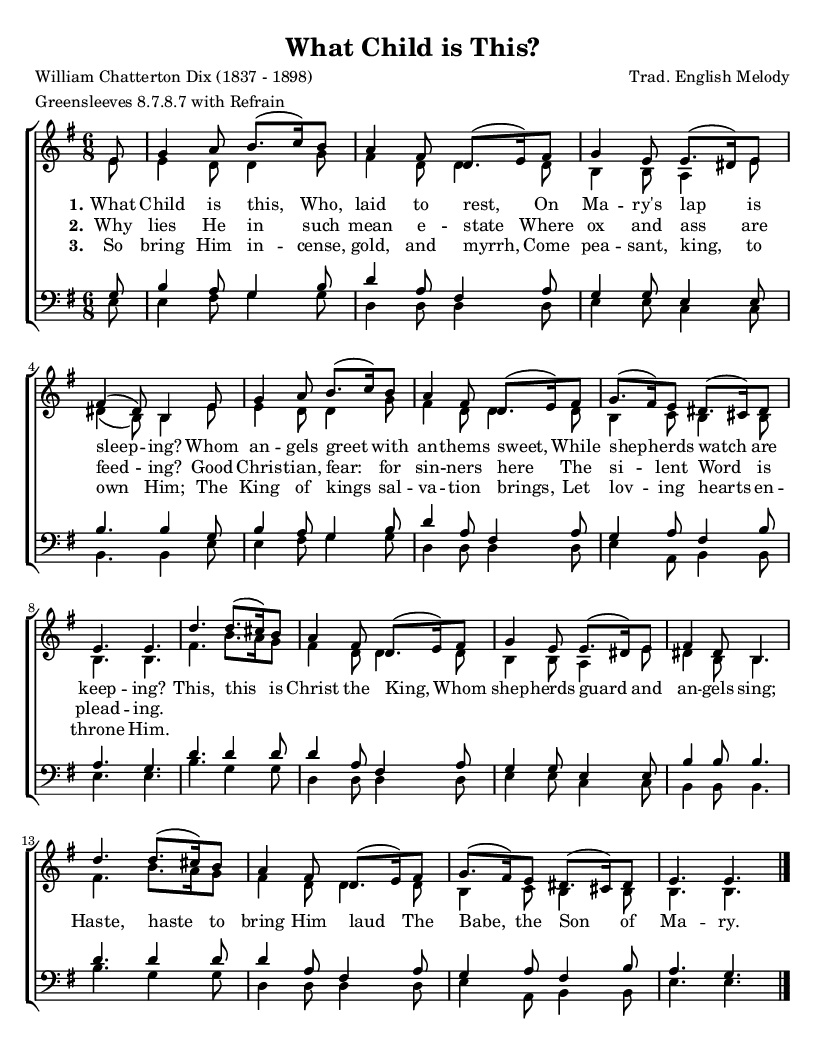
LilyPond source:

% Created on Tue Dec 01 22:21:31 EST 2009
\version "2.14.2"

\header {
  title = "What Child is This?"
  %subtitle = "Greensleeves"
  poet = "William Chatterton Dix (1837 - 1898)"
  composer = "Trad. English Melody"
  meter = "Greensleeves 8.7.8.7 with Refrain"
  %instrument = "SATB Choral"
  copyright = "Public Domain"
}

\include "header.ly"

global = {
  \preamble
  \time 6/8
  \key e \minor
  \partial 8
}

verseI= \lyricmode {
  \set stanza = "1."	
  What Child is this, Who, laid to rest,
  On Ma -- ry's lap is sleep -- ing?
  Whom an -- gels greet with an -- thems sweet,
  While shep -- herds watch are keep -- ing?
                                %refrain
  This, this is Christ the King, 
  Whom shep -- herds guard and an -- gels sing;
  Haste, haste to bring Him laud
  The Babe, the Son of Ma -- ry.
}

verseII= \lyricmode {
  \set stanza = "2."	
  Why lies He in such mean e -- state
  Where ox and ass are feed -- ing?
  Good Chris -- tian, fear: for sin -- ners here
  The si -- lent Word is plead -- ing.
}

verseIII= \lyricmode {
  \set stanza = "3."	
  So bring Him in -- cense, gold, and myrrh,
  Come pea -- sant, king, to own Him;
  The King of kings sal -- va -- tion brings,
  Let lov -- ing hearts en -- throne Him.
}

sop = \context Voice = "sop" {
  \voiceOne
  \relative c' {
  e8 |
  g4 a8 b8.( c16) b8
  a4 fis8 d8.( e16) fis8
  g4 e8 e8.( dis16) e8
  fis4( dis8) b4 e8
  g4 a8 b8.( c16) b8
  a4 fis8 d8.( e16) fis8
  g8.( fis16) e8 dis8.( cis16) dis8
  e4. e
                                %Refrain
  d' d8.( cis16) b8
  a4 fis8 d8.( e16) fis8
  g4 e8 e8.( dis16) e8
  fis4 dis8 b4.
  d' d8.( cis16) b8
  a4 fis8 d8.( e16) fis8
  g8.( fis16) e8 dis8.( cis16) dis8
  e4. e \bar "|."
}}

alto = \context Voice = "alto" {
  \voiceTwo
  \relative c' {
  e8 |
  e4 d8 d4 g8
  fis4 d8 d4 d8
  b4 b8 a4 e'8
  dis4( b8) b4 e8
  e4 d8 d4 g8
  fis4 d8 d4 d8
  b4 c8 b4 b8
  b4. b
                                %Refrain
  fis' b8. a16 g8
  fis4 d8 d4 d8
  b4 b8 a4 e'8
  dis4 b8 b4.
  fis'4. b8. a16 g8
  fis4 d8 d4 d8
  b4 c8 b4 b8
  b4. b
}}

tenor = \context Voice = "tenor" {
  \voiceOne
  \relative c' {
  g8 |
  b4 a8 g4 b8
  d4 a8 fis4 a8
  g4 g8 e4 e8
  b'4. b4 g8
  b4 a8 g4 b8
  d4 a8 fis4 a8
  g4 a8 fis4 b8 a4.g
                                %Refrain
  d' d4 d8
  d4 a8 fis4 a8
  g4 g8 e4 e8
  b'4 b8 b4.
  d d4 d8
  d4 a8 fis4 a8
  g4 a8 fis4 b8 a4. g
  }
}

bass = \context Voice = "bass" {
  \voiceTwo
  \relative c {
  e8 |
  e4 fis8 g4 g8
  d4 d8 d4 d8
  e4 e8 c4 c8
  b4. b4 e8
  e4 fis8 g4 g8
  d4 d8 d4 d8
  e4 a,8 b4 b8
  e4. e
                                %Refrain
  b'4. g4 g8
  d4 d8 d4 d8
  e4 e8 c4 c8
  b4 b8 b4.
  b' g4 g8
  d4 d8 d4 d8
  e4 a,8 b4 b8
  e4. e
  }
}

\score {
  \context ChoirStaff <<
    \unset ChoirStaff.melismaBusyProperties 
    \context Staff ="upper"  { \clef "G" <<
      \global
      \sop
      \alto
    >>}
    
    \lyricsto "sop" \context Lyrics = "stanza-1" {
      \set stanza = "1."
      \verseI }
    \lyricsto "sop" \context Lyrics = "stanza-2" {
      \set stanza = "2."
      \verseII }
    \lyricsto "sop" \context Lyrics = "stanza-3" {
      \set stanza = "3."
      \verseIII }
    \context Staff = "lower"  { \clef "F"<<
      \global
      \tenor
      \bass
    >>}
  >>
}
